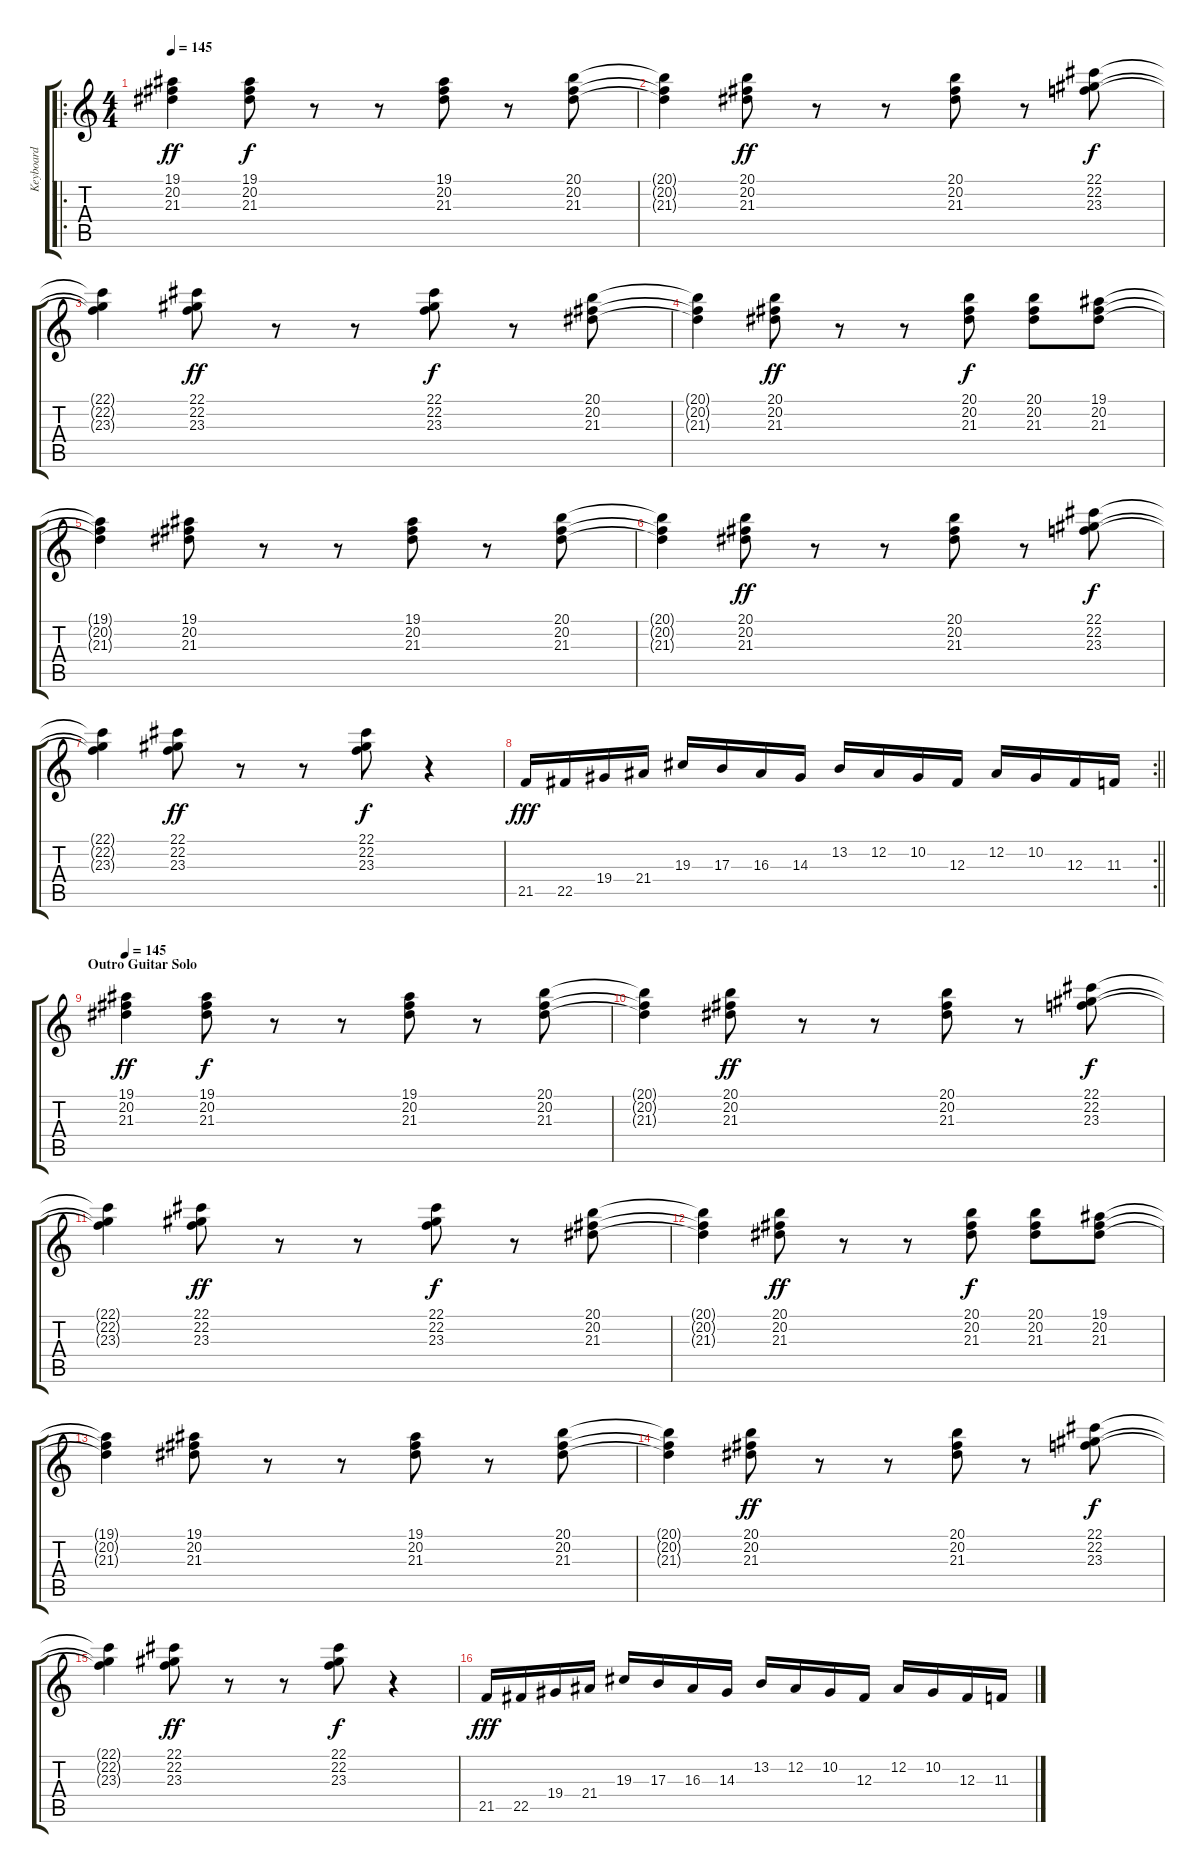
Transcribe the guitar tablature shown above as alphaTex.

\track ("Keyboard" "Keyboard") {instrument lead2sawtooth}
\staff {score tabs}
\tuning (Eb4 Bb3 Gb3 Db3 Ab2 Eb2) {hide}
\ro
\ts (4 4)
\tempo 145
\clef g2
\ks c
(19.1 20.2 21.3).4{dy ff volume 12 instrument lead2sawtooth} (19.1 20.2 21.3).8{dy f} r.8 r.8 (19.1 20.2 21.3).8 r.8 (20.1 20.2 21.3).8 |
(20.1{t} 20.2{t} 21.3{t}).4 (20.1 20.2 21.3).8{dy ff} r.8 r.8 (20.1 20.2 21.3).8 r.8 (22.1 22.2 23.3).8{dy f} |
(22.1{t} 22.2{t} 23.3{t}).4 (22.1 22.2 23.3).8{dy ff} r.8 r.8 (22.1 22.2 23.3).8{dy f} r.8 (20.1 20.2 21.3).8 |
(20.1{t} 20.2{t} 21.3{t}).4 (20.1 20.2 21.3).8{dy ff} r.8 r.8 (20.1 20.2 21.3).8{dy f} (20.1 20.2 21.3).8 (19.1 20.2 21.3).8 |
(19.1{t} 20.2{t} 21.3{t}).4 (19.1 20.2 21.3).8 r.8 r.8 (19.1 20.2 21.3).8 r.8 (20.1 20.2 21.3).8 |
(20.1{t} 20.2{t} 21.3{t}).4 (20.1 20.2 21.3).8{dy ff} r.8 r.8 (20.1 20.2 21.3).8 r.8 (22.1 22.2 23.3).8{dy f} |
(22.1{t} 22.2{t} 23.3{t}).4 (22.1 22.2 23.3).8{dy ff} r.8 r.8 (22.1 22.2 23.3).8{dy f} r.4 |
\rc 2
\barLineRight lightlight
21.5.16{dy fff} 22.5.16 19.4.16 21.4.16 19.3.16 17.3.16 16.3.16 14.3.16 13.2.16 12.2.16 10.2.16 12.3.16 12.2.16 10.2.16 12.3.16 11.3.16 |
\section ("" "Outro Guitar Solo")
\tempo 145
(19.1 20.2 21.3).4{dy ff volume 10 instrument lead2sawtooth} (19.1 20.2 21.3).8{dy f} r.8 r.8 (19.1 20.2 21.3).8 r.8 (20.1 20.2 21.3).8 |
(20.1{t} 20.2{t} 21.3{t}).4 (20.1 20.2 21.3).8{dy ff} r.8 r.8 (20.1 20.2 21.3).8 r.8 (22.1 22.2 23.3).8{dy f} |
(22.1{t} 22.2{t} 23.3{t}).4 (22.1 22.2 23.3).8{dy ff} r.8 r.8 (22.1 22.2 23.3).8{dy f} r.8 (20.1 20.2 21.3).8 |
(20.1{t} 20.2{t} 21.3{t}).4 (20.1 20.2 21.3).8{dy ff} r.8 r.8 (20.1 20.2 21.3).8{dy f} (20.1 20.2 21.3).8 (19.1 20.2 21.3).8 |
(19.1{t} 20.2{t} 21.3{t}).4 (19.1 20.2 21.3).8 r.8 r.8 (19.1 20.2 21.3).8 r.8 (20.1 20.2 21.3).8 |
(20.1{t} 20.2{t} 21.3{t}).4 (20.1 20.2 21.3).8{dy ff} r.8 r.8 (20.1 20.2 21.3).8 r.8 (22.1 22.2 23.3).8{dy f} |
(22.1{t} 22.2{t} 23.3{t}).4 (22.1 22.2 23.3).8{dy ff} r.8 r.8 (22.1 22.2 23.3).8{dy f} r.4 |
21.5.16{dy fff} 22.5.16 19.4.16 21.4.16 19.3.16 17.3.16 16.3.16 14.3.16 13.2.16 12.2.16 10.2.16 12.3.16 12.2.16 10.2.16 12.3.16 11.3.16
